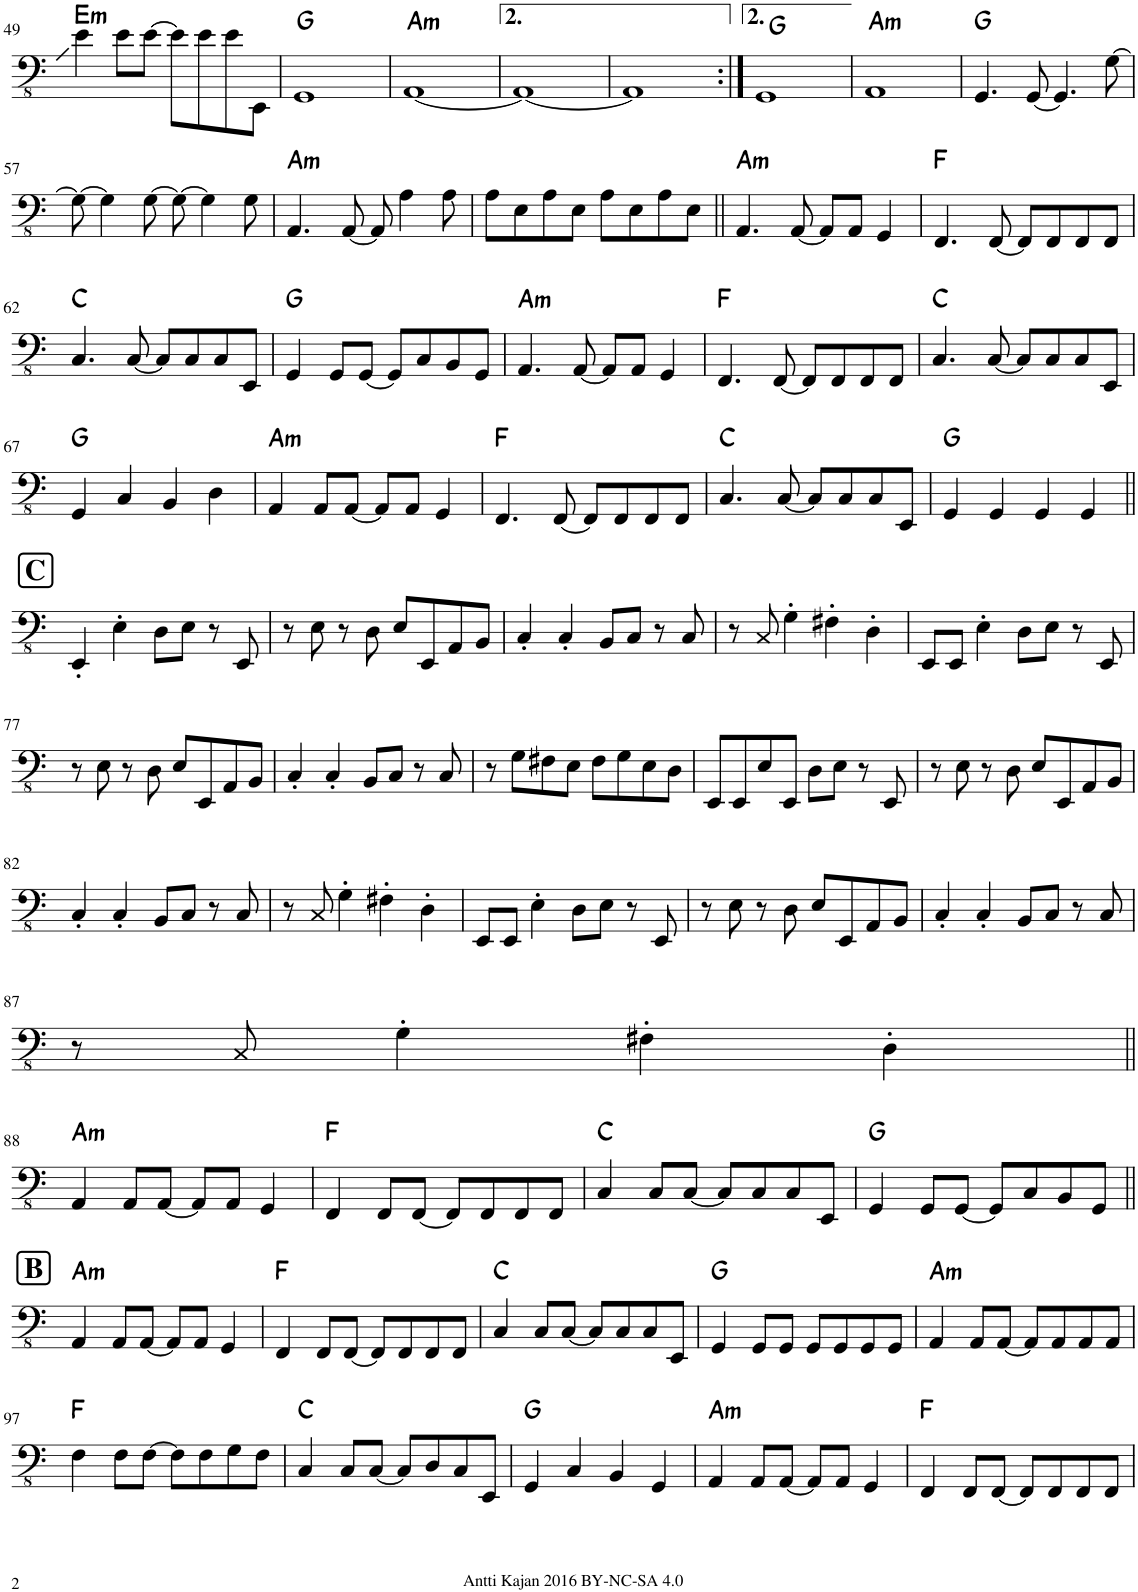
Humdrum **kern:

**kern	**harte
*part1	*part1
*staff1	*
*I"Acoustic Bass	*
*I'Bass	*
!!LO:PB:g=z
*clefFv4	*
*k[]	*
*M4/4	*
=49	=49
!	!LO:H:kt=m
4E\	E:min
8E\L	.
[8E\J	.
8E\L]	.
8E\	.
8E\	.
8EEE\J	.
=50	=50
1GGG	G:maj
=51	=51
!	!LO:H:kt=m
[1AAA	A:min
=52	=52
1AAA_	.
=53	=53
1AAA]	.
=54:|!	=54:|!
1GGG	G:maj
=55	=55
!	!LO:H:kt=m
1AAA	A:min
=56	=56
4.GGG/	G:maj
[8GGG/	.
4.GGG/]	.
[8GG\	.
!!LO:LB:g=z
=57	=57
8GG\_	.
4GG\]	.
[8GG\	.
8GG\_	.
4GG\]	.
8GG\	.
=58	=58
!	!LO:H:kt=m
4.AAA/	A:min
[8AAA/	.
8AAA/]	.
4AA\	.
8AA\	.
=59	=59
8AA\L	.
8EE\	.
8AA\	.
8EE\J	.
8AA\L	.
8EE\	.
8AA\	.
8EE\J	.
=60||	=60||
!	!LO:H:kt=m
4.AAA/	A:min
[8AAA/	.
8AAA/L]	.
8AAA/J	.
4GGG/	.
=61	=61
4.FFF/	F:maj
[8FFF/	.
8FFF/L]	.
8FFF/	.
8FFF/	.
8FFF/J	.
!!LO:LB:g=z
=62	=62
4.CC/	C:maj
[8CC/	.
8CC/L]	.
8CC/	.
8CC/	.
8EEE/J	.
=63	=63
4GGG/	G:maj
8GGG/L	.
[8GGG/J	.
8GGG/L]	.
8CC/	.
8BBB/	.
8GGG/J	.
=64	=64
!	!LO:H:kt=m
4.AAA/	A:min
[8AAA/	.
8AAA/L]	.
8AAA/J	.
4GGG/	.
=65	=65
4.FFF/	F:maj
[8FFF/	.
8FFF/L]	.
8FFF/	.
8FFF/	.
8FFF/J	.
=66	=66
4.CC/	C:maj
[8CC/	.
8CC/L]	.
8CC/	.
8CC/	.
8EEE/J	.
!!LO:LB:g=z
=67	=67
4GGG/	G:maj
4CC/	.
4BBB/	.
4DD\	.
=68	=68
!	!LO:H:kt=m
4AAA/	A:min
8AAA/L	.
[8AAA/J	.
8AAA/L]	.
8AAA/J	.
4GGG/	.
=69	=69
4.FFF/	F:maj
[8FFF/	.
8FFF/L]	.
8FFF/	.
8FFF/	.
8FFF/J	.
=70	=70
4.CC/	C:maj
[8CC/	.
8CC/L]	.
8CC/	.
8CC/	.
8EEE/J	.
=71	=71
4GGG/	G:maj
4GGG/	.
4GGG/	.
4GGG/	.
!!LO:LB:g=z
!!LO:REH:place=s1:a:B:cj:fs=14:t=C
=72||	=72||
4EEE'/	.
4EE'\	.
8DD\L	.
8EE\J	.
8r	.
8EEE/	.
=73	=73
8r	.
8EE\	.
8r	.
8DD\	.
8EE/L	.
8EEE/	.
8AAA/	.
8BBB/J	.
=74	=74
4CC'/	.
4CC'/	.
8BBB/L	.
8CC/J	.
8r	.
8CC/	.
=75	=75
8r	.
8CC/	.
4GG'\	.
4FF#X'\	.
4DD'\	.
=76	=76
8EEE/L	.
8EEE/J	.
4EE'\	.
8DD\L	.
8EE\J	.
8r	.
8EEE/	.
!!LO:LB:g=z
=77	=77
8r	.
8EE\	.
8r	.
8DD\	.
8EE/L	.
8EEE/	.
8AAA/	.
8BBB/J	.
=78	=78
4CC'/	.
4CC'/	.
8BBB/L	.
8CC/J	.
8r	.
8CC/	.
=79	=79
8r	.
8GG\L	.
8FF#X\	.
8EE\J	.
8FF#\L	.
8GG\	.
8EE\	.
8DD\J	.
=80	=80
8EEE/L	.
8EEE/	.
8EE/	.
8EEE/J	.
8DD\L	.
8EE\J	.
8r	.
8EEE/	.
=81	=81
8r	.
8EE\	.
8r	.
8DD\	.
8EE/L	.
8EEE/	.
8AAA/	.
8BBB/J	.
!!LO:LB:g=z
=82	=82
4CC'/	.
4CC'/	.
8BBB/L	.
8CC/J	.
8r	.
8CC/	.
=83	=83
8r	.
8CC/	.
4GG'\	.
4FF#X'\	.
4DD'\	.
=84	=84
8EEE/L	.
8EEE/J	.
4EE'\	.
8DD\L	.
8EE\J	.
8r	.
8EEE/	.
=85	=85
8r	.
8EE\	.
8r	.
8DD\	.
8EE/L	.
8EEE/	.
8AAA/	.
8BBB/J	.
=86	=86
4CC'/	.
4CC'/	.
8BBB/L	.
8CC/J	.
8r	.
8CC/	.
!!LO:LB:g=z
=87	=87
8r	.
8CC/	.
4GG'\	.
4FF#X'\	.
4DD'\	.
!!LO:LB:g=z
=88||	=88||
!	!LO:H:kt=m
4AAA/	A:min
8AAA/L	.
[8AAA/J	.
8AAA/L]	.
8AAA/J	.
4GGG/	.
=89	=89
4FFF/	F:maj
8FFF/L	.
[8FFF/J	.
8FFF/L]	.
8FFF/	.
8FFF/	.
8FFF/J	.
=90	=90
4CC/	C:maj
8CC/L	.
[8CC/J	.
8CC/L]	.
8CC/	.
8CC/	.
8EEE/J	.
=91	=91
4GGG/	G:maj
8GGG/L	.
[8GGG/J	.
8GGG/L]	.
8CC/	.
8BBB/	.
8GGG/J	.
!!LO:LB:g=z
!!LO:REH:place=s1:a:B:cj:fs=14:t=B
=92||	=92||
!	!LO:H:kt=m
4AAA/	A:min
8AAA/L	.
[8AAA/J	.
8AAA/L]	.
8AAA/J	.
4GGG/	.
=93	=93
4FFF/	F:maj
8FFF/L	.
[8FFF/J	.
8FFF/L]	.
8FFF/	.
8FFF/	.
8FFF/J	.
=94	=94
4CC/	C:maj
8CC/L	.
[8CC/J	.
8CC/L]	.
8CC/	.
8CC/	.
8EEE/J	.
=95	=95
4GGG/	G:maj
8GGG/L	.
8GGG/J	.
8GGG/L	.
8GGG/	.
8GGG/	.
8GGG/J	.
=96	=96
!	!LO:H:kt=m
4AAA/	A:min
8AAA/L	.
[8AAA/J	.
8AAA/L]	.
8AAA/	.
8AAA/	.
8AAA/J	.
!!LO:LB:g=z
=97	=97
4FF\	F:maj
8FF\L	.
[8FF\J	.
8FF\L]	.
8FF\	.
8GG\	.
8FF\J	.
=98	=98
4CC/	C:maj
8CC/L	.
[8CC/J	.
8CC/L]	.
8DD/	.
8CC/	.
8EEE/J	.
=99	=99
4GGG/	G:maj
4CC/	.
4BBB/	.
4GGG/	.
=100	=100
!	!LO:H:kt=m
4AAA/	A:min
8AAA/L	.
[8AAA/J	.
8AAA/L]	.
8AAA/J	.
4GGG/	.
=101	=101
4FFF/	F:maj
8FFF/L	.
[8FFF/J	.
8FFF/L]	.
8FFF/	.
8FFF/	.
8FFF/J	.
=	=
*-	*-
